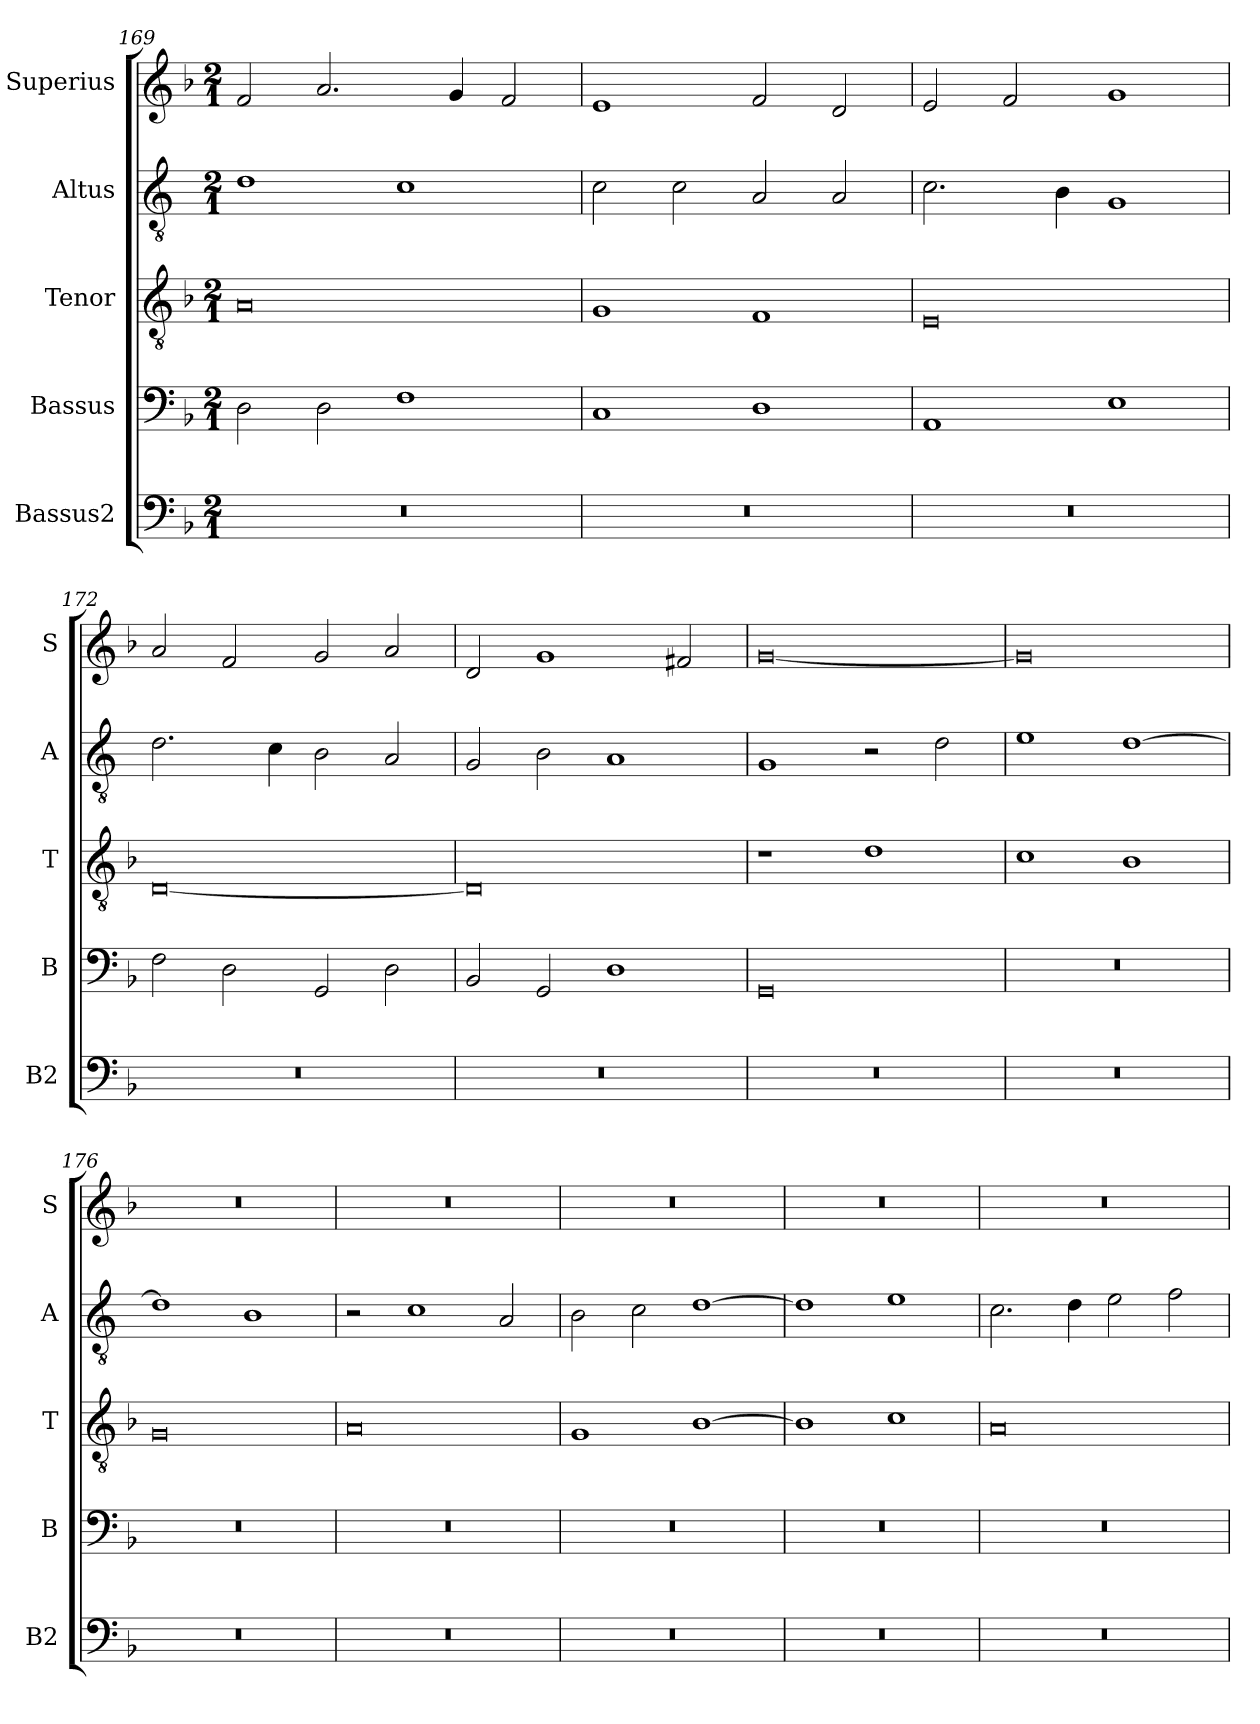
**kern	**kern	**kern	**kern	**kern
*part5	*part4	*part3	*part2	*part1
*staff5	*staff4	*staff3	*staff2	*staff1
*I"Bassus2	*I"Bassus	*I"Tenor	*I"Altus	*I"Superius
*I'B2	*I'B	*I'T	*I'A	*I'S
*clefF4	*clefF4	*clefGv2	*clefGv2	*clefG2
*k[b-]	*k[b-]	*k[b-]	*k[]	*k[b-]
*M2/1	*M2/1	*M2/1	*M2/1	*M2/1
=169	=169	=169	=169	=169
0r	2D\	0A	1d	2f/
.	2D\	.	.	2.a/
.	1F	.	1c	.
.	.	.	.	4g/
.	.	.	.	2f/
=170	=170	=170	=170	=170
0r	1C	1G	2c\	1e
.	.	.	2c\	.
.	1D	1F	2A/	2f/
.	.	.	2A/	2d/
=171	=171	=171	=171	=171
0r	1AA	0E	2.c\	2e/
.	.	.	.	2f/
.	.	.	4B\	.
.	1E	.	1G	1g
=172	=172	=172	=172	=172
0r	2F\	[0D	2.d\	2a/
.	2D\	.	.	2f/
.	.	.	4c\	.
.	2GG/	.	2B\	2g/
.	2D\	.	2A/	2a/
=173	=173	=173	=173	=173
0r	2BB-/	0D]	2G/	2d/
.	2GG/	.	2B\	1g
.	1D	.	1A	.
.	.	.	.	2f#X/
=174	=174	=174	=174	=174
0r	0GG	1r	1G	[0g
.	.	1d	2r	.
.	.	.	2d\	.
=175	=175	=175	=175	=175
0r	0r	1c	1e	0g]
.	.	1B-	[1d	.
=176	=176	=176	=176	=176
0r	0r	0G	1d]	0r
.	.	.	1B	.
=177	=177	=177	=177	=177
0r	0r	0A	2r	0r
.	.	.	1c	.
.	.	.	2A/	.
=178	=178	=178	=178	=178
0r	0r	1G	2B\	0r
.	.	.	2c\	.
.	.	[1B-	[1d	.
=179	=179	=179	=179	=179
0r	0r	1B-]	1d]	0r
.	.	1c	1e	.
=180	=180	=180	=180	=180
0r	0r	0A	2.c\	0r
.	.	.	4d\	.
.	.	.	2e\	.
.	.	.	2f\	.
=	=	=	=	=
*-	*-	*-	*-	*-
